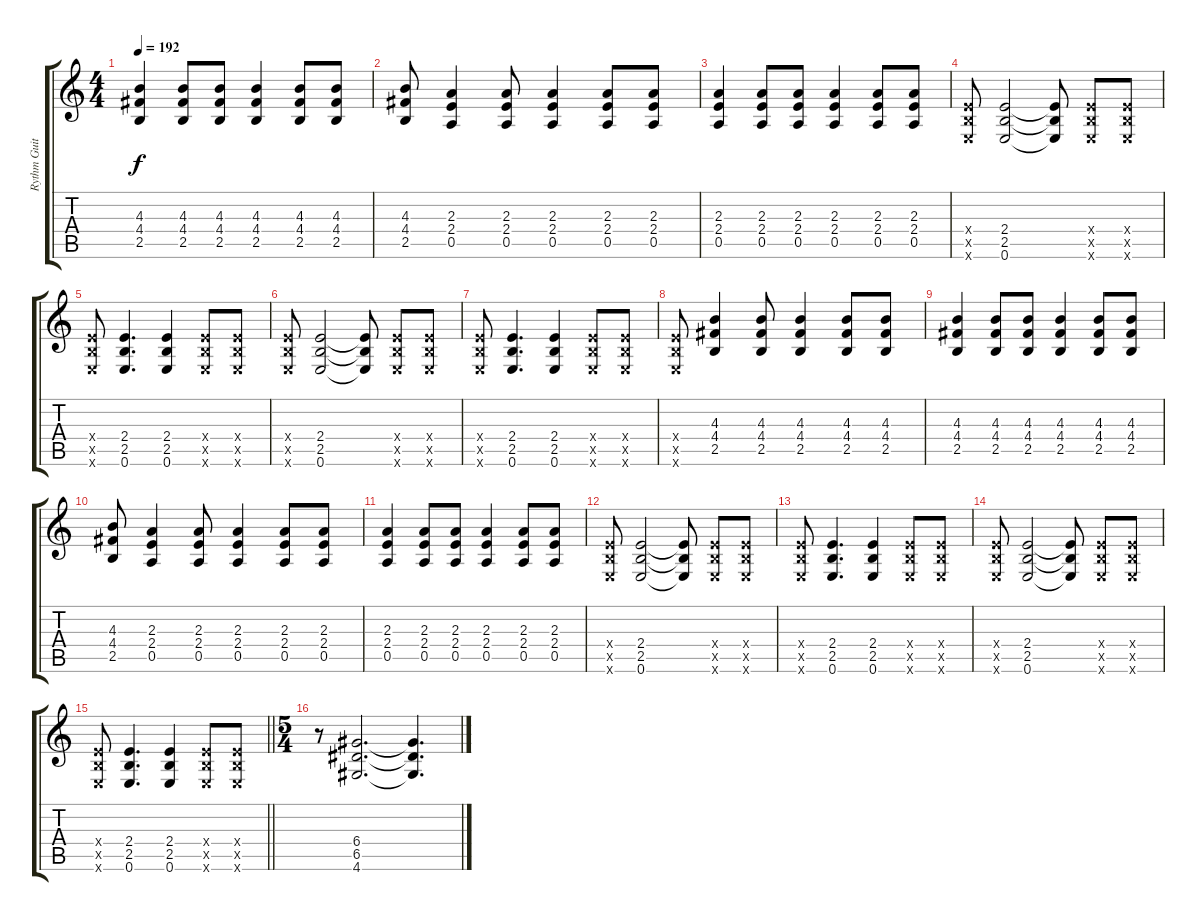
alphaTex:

\track ("Rythm Guitar" "Rythm Guit") {instrument distortionguitar}
\staff {score tabs}
\tuning (E4 B3 G3 D3 A2 E2) {hide}
\ts (4 4)
\tempo 192
\clef g2
\ks c
(4.3 4.4 2.5).4{dy f} (4.3 4.4 2.5).8 (4.3 4.4 2.5).8 (4.3 4.4 2.5).4 (4.3 4.4 2.5).8 (4.3 4.4 2.5).8 |
(4.3 4.4 2.5).8 (2.3 2.4 0.5).4 (2.3 2.4 0.5).8 (2.3 2.4 0.5).4 (2.3 2.4 0.5).8 (2.3 2.4 0.5).8 |
(2.3 2.4 0.5).4 (2.3 2.4 0.5).8 (2.3 2.4 0.5).8 (2.3 2.4 0.5).4 (2.3 2.4 0.5).8 (2.3 2.4 0.5).8 |
(2.4{x} 2.5{x} 0.6{x}).8 (2.4 2.5 0.6).2 (2.4{t} 2.5{t} 0.6{t}).8 (2.4{x} 2.5{x} 0.6{x}).8 (2.4{x} 2.5{x} 0.6{x}).8 |
(2.4{x} 2.5{x} 0.6{x}).8 (2.4 2.5 0.6).4{d} (2.4 2.5 0.6).4 (2.4{x} 2.5{x} 0.6{x}).8 (2.4{x} 2.5{x} 0.6{x}).8 |
(2.4{x} 2.5{x} 0.6{x}).8 (2.4 2.5 0.6).2 (2.4{t} 2.5{t} 0.6{t}).8 (2.4{x} 2.5{x} 0.6{x}).8 (2.4{x} 2.5{x} 0.6{x}).8 |
(2.4{x} 2.5{x} 0.6{x}).8 (2.4 2.5 0.6).4{d} (2.4 2.5 0.6).4 (2.4{x} 2.5{x} 0.6{x}).8 (2.4{x} 2.5{x} 0.6{x}).8 |
(2.4{x} 2.5{x} 0.6{x}).8 (4.3 4.4 2.5).4 (4.3 4.4 2.5).8 (4.3 4.4 2.5).4 (4.3 4.4 2.5).8 (4.3 4.4 2.5).8 |
(4.3 4.4 2.5).4 (4.3 4.4 2.5).8 (4.3 4.4 2.5).8 (4.3 4.4 2.5).4 (4.3 4.4 2.5).8 (4.3 4.4 2.5).8 |
(4.3 4.4 2.5).8 (2.3 2.4 0.5).4 (2.3 2.4 0.5).8 (2.3 2.4 0.5).4 (2.3 2.4 0.5).8 (2.3 2.4 0.5).8 |
(2.3 2.4 0.5).4 (2.3 2.4 0.5).8 (2.3 2.4 0.5).8 (2.3 2.4 0.5).4 (2.3 2.4 0.5).8 (2.3 2.4 0.5).8 |
(2.4{x} 2.5{x} 0.6{x}).8 (2.4 2.5 0.6).2 (2.4{t} 2.5{t} 0.6{t}).8 (2.4{x} 2.5{x} 0.6{x}).8 (2.4{x} 2.5{x} 0.6{x}).8 |
(2.4{x} 2.5{x} 0.6{x}).8 (2.4 2.5 0.6).4{d} (2.4 2.5 0.6).4 (2.4{x} 2.5{x} 0.6{x}).8 (2.4{x} 2.5{x} 0.6{x}).8 |
(2.4{x} 2.5{x} 0.6{x}).8 (2.4 2.5 0.6).2 (2.4{t} 2.5{t} 0.6{t}).8 (2.4{x} 2.5{x} 0.6{x}).8 (2.4{x} 2.5{x} 0.6{x}).8 |
\barLineRight lightlight
(2.4{x} 2.5{x} 0.6{x}).8 (2.4 2.5 0.6).4{d} (2.4 2.5 0.6).4 (2.4{x} 2.5{x} 0.6{x}).8 (2.4{x} 2.5{x} 0.6{x}).8 |
\ts (5 4)
r.8 (6.4 6.5 4.6).2{d} (6.4{t} 6.5{t} 4.6{t}).4{d}
